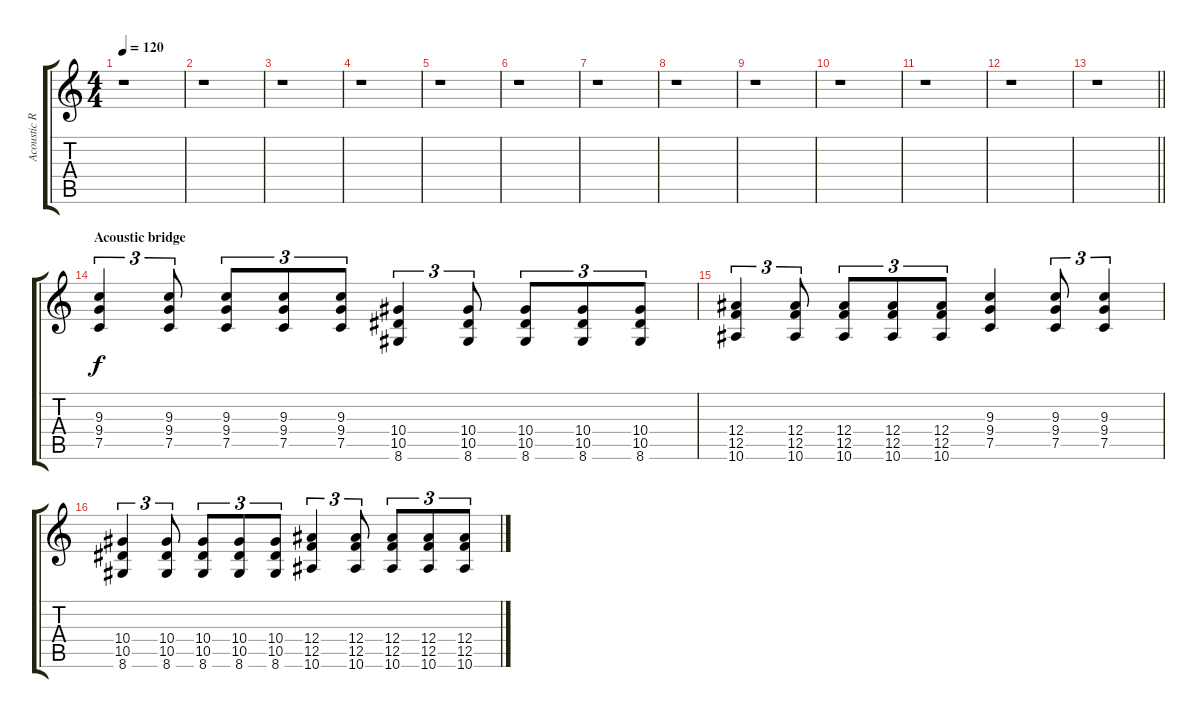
\track ("Acoustic Rhythm Guitar" "Acoustic R") {instrument acousticguitarsteel}
\staff {score tabs}
\tuning (C4 G3 Eb3 Bb2 F2 C2) {hide}
\ts (4 4)
\tempo 120
\clef g2
\ks c
r.1{dy f} |
r.1 |
r.1 |
r.1 |
r.1 |
r.1 |
r.1 |
r.1 |
r.1 |
r.1 |
r.1 |
r.1 |
\barLineRight lightlight
r.1 |
\section ("" "Acoustic bridge")
(9.3 9.4 7.5).4{tu (3 2)} (9.3 9.4 7.5).8{tu (3 2)} (9.3 9.4 7.5).8{tu (3 2)} (9.3 9.4 7.5).8{tu (3 2)} (9.3 9.4 7.5).8{tu (3 2)} (10.4 10.5 8.6).4{tu (3 2)} (10.4 10.5 8.6).8{tu (3 2)} (10.4 10.5 8.6).8{tu (3 2)} (10.4 10.5 8.6).8{tu (3 2)} (10.4 10.5 8.6).8{tu (3 2)} |
(12.4 12.5 10.6).4{tu (3 2)} (12.4 12.5 10.6).8{tu (3 2)} (12.4 12.5 10.6).8{tu (3 2)} (12.4 12.5 10.6).8{tu (3 2)} (12.4 12.5 10.6).8{tu (3 2)} (9.3 9.4 7.5).4 (9.3 9.4 7.5).8{tu (3 2)} (9.3 9.4 7.5).4{tu (3 2)} |
(10.4 10.5 8.6).4{tu (3 2)} (10.4 10.5 8.6).8{tu (3 2)} (10.4 10.5 8.6).8{tu (3 2)} (10.4 10.5 8.6).8{tu (3 2)} (10.4 10.5 8.6).8{tu (3 2)} (12.4 12.5 10.6).4{tu (3 2)} (12.4 12.5 10.6).8{tu (3 2)} (12.4 12.5 10.6).8{tu (3 2)} (12.4 12.5 10.6).8{tu (3 2)} (12.4 12.5 10.6).8{tu (3 2)}
